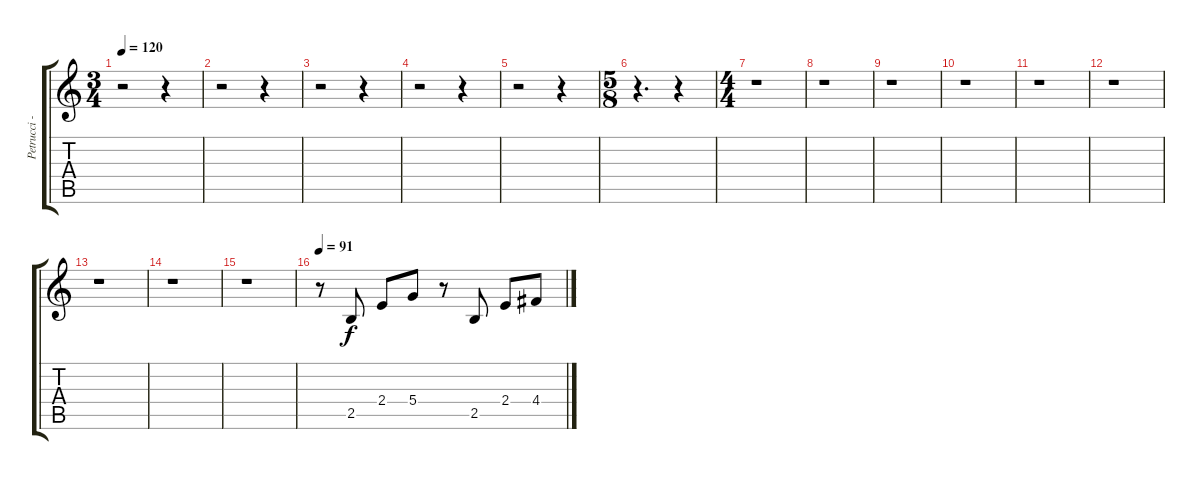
\track ("Petrucci - Acoustic 6st." "Petrucci -") {instrument acousticguitarsteel}
\staff {score tabs}
\tuning (E4 B3 G3 D3 A2 E2) {hide}
\ts (3 4)
\tempo 120
\clef g2
\ks c
r.2{dy f} r.4 |
r.2 r.4 |
r.2 r.4 |
r.2 r.4 |
r.2 r.4 |
\ts (5 8)
r.4{d} r.4 |
\ts (4 4)
r.1 |
r.1 |
r.1 |
r.1 |
r.1 |
r.1 |
r.1 |
r.1 |
r.1 |
\tempo 91
r.8 2.5.8 2.4.8 5.4.8 r.8 2.5.8 2.4.8 4.4.8
